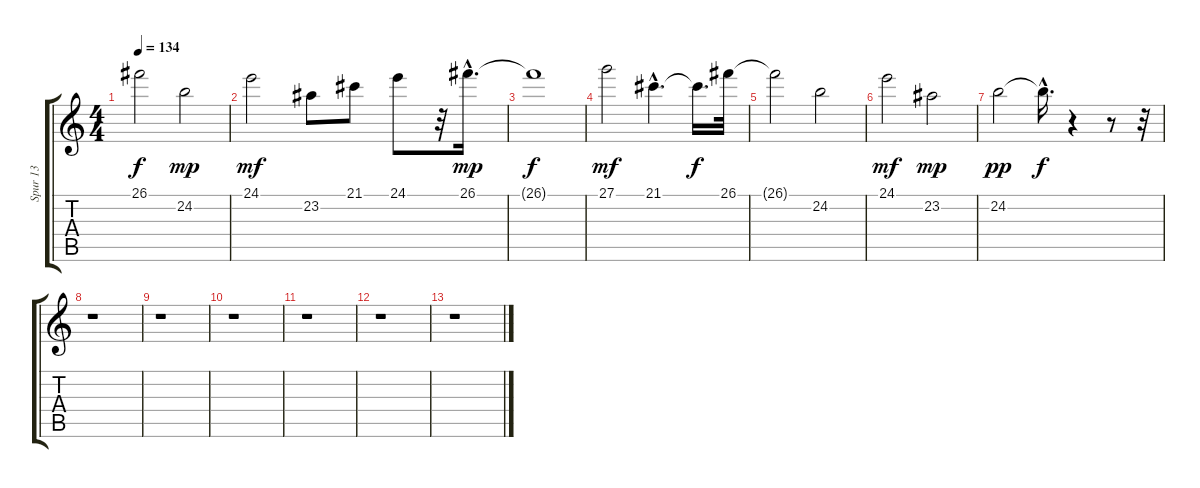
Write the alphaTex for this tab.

\track ("Spur 13" "Spur 13") {instrument whistle}
\staff {score tabs}
\tuning (E4 B3 G3 D3 A2 E2) {hide}
\ts (4 4)
\tempo 134
\clef g2
\ks c
26.1{t}.2{dy f} 24.2.2{dy mp} |
24.1.2{dy mf} 23.2.8 21.1.8 24.1.8 r.32 26.1{hac}.16{d dy mp} |
26.1{t}.1{dy f} |
27.1.2{dy mf} 21.1{hac}.4{d} 21.1{t}.16{d dy f} 26.1.32 |
26.1{t}.2 24.2.2 |
24.1.2{dy mf} 23.2.2{dy mp} |
24.2.2{dy pp} 24.2{hac t}.16{d dy f} r.4 r.8 r.32 |
r.1 |
r.1 |
r.1 |
r.1 |
r.1 |
r.1
